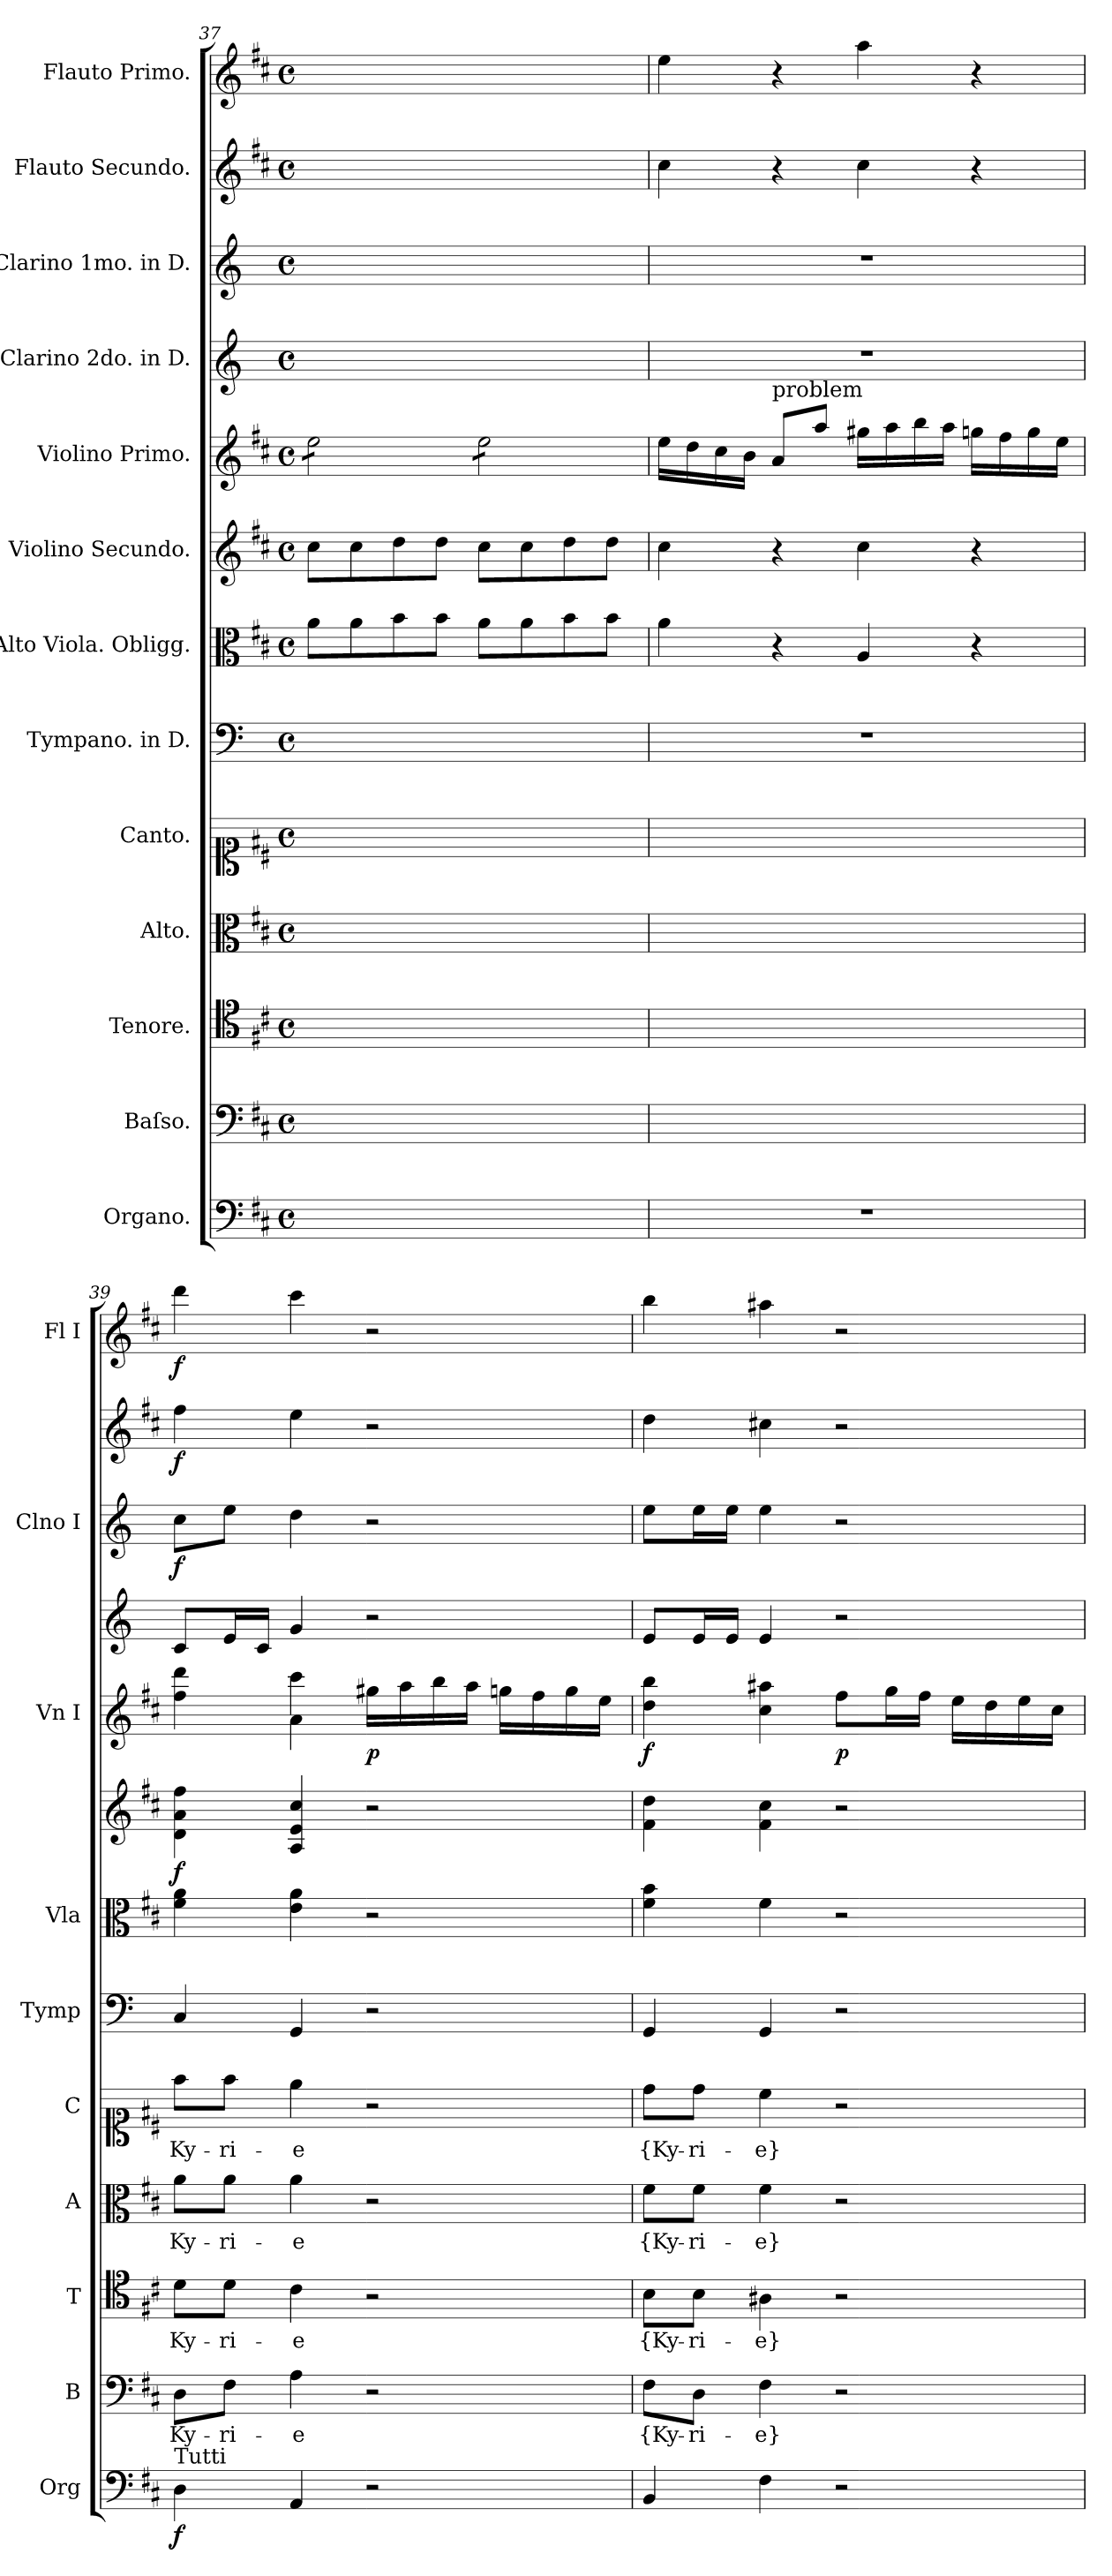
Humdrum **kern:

**kern	**dynam	**kern	**text	**kern	**text	**kern	**text	**kern	**text	**dynam	**kern	**kern	**dynam	**kern	**dynam	**kern	**dynam	**kern	**kern	**dynam	**kern	**dynam	**kern	**dynam
*part13	*part13	*part12	*part12	*part11	*part11	*part10	*part10	*part9	*part9	*part9	*part8	*part7	*part7	*part6	*part6	*part5	*part5	*part4	*part3	*part3	*part2	*part2	*part1	*part1
*staff13	*staff13	*staff12	*staff12	*staff11	*staff11	*staff10	*staff10	*staff9	*staff9	*staff9	*staff8	*staff7	*staff7	*staff6	*staff6	*staff5	*staff5	*staff4	*staff3	*staff3	*staff2	*staff2	*staff1	*staff1
*I"Organo.	*	*I"Baſso.	*	*I"Tenore.	*	*I"Alto.	*	*I"Canto.	*	*	*I"Tympano. in D.	*I"Alto Viola. Obligg.	*	*I"Violino Secundo.	*	*I"Violino Primo.	*	*I"Clarino 2do. in D.	*I"Clarino 1mo. in D.	*	*I"Flauto Secundo.	*	*I"Flauto Primo.	*
*I'Org	*	*I'B	*	*I'T	*	*I'A	*	*I'C	*	*	*I'Tymp	*I'Vla	*	*	*	*I'Vn I	*	*	*I'Clno I	*	*	*	*I'Fl I	*
*clefF4	*	*clefF4	*	*clefC4	*	*clefC3	*	*clefC1	*	*	*clefF4	*clefC3	*	*clefG2	*	*clefG2	*	*clefG2	*clefG2	*	*clefG2	*	*clefG2	*
*	*	*	*	*	*	*	*	*	*	*	*ITrd-1c-2	*	*	*	*	*	*	*ITrd-1c-2	*ITrd-1c-2	*	*	*	*	*
*k[f#c#]	*	*k[f#c#]	*	*k[f#c#]	*	*k[f#c#]	*	*k[f#c#]	*	*	*k[f#c#]	*k[f#c#]	*	*k[f#c#]	*	*k[f#c#]	*	*k[f#c#]	*k[f#c#]	*	*k[f#c#]	*	*k[f#c#]	*
*D:	*	*D:	*	*D:	*	*D:	*	*D:	*	*	*	*D:	*	*D:	*	*D:	*	*	*	*	*D:	*	*D:	*
*M4/4	*	*M4/4	*	*M4/4	*	*M4/4	*	*M4/4	*	*	*M4/4	*M4/4	*	*M4/4	*	*M4/4	*	*M4/4	*M4/4	*	*M4/4	*	*M4/4	*
*met(c)	*	*met(c)	*	*met(c)	*	*met(c)	*	*met(c)	*	*	*met(c)	*met(c)	*	*met(c)	*	*met(c)	*	*met(c)	*met(c)	*	*met(c)	*	*met(c)	*
=37	=37	=37	=37	=37	=37	=37	=37	=37	=37	=37	=37	=37	=37	=37	=37	=37	=37	=37	=37	=37	=37	=37	=37	=37
*	*	*	*	*	*	*	*	*	*	*	*	*	*	*	*	*tremolo	*	*	*	*	*	*	*	*
1ryy	.	1ryy	.	1ryy	.	1ryy	.	1ryy	.	.	1ryy	8a\L	.	8cc#\L	.	8ee\L	.	1ryy	1ryy	.	1ryy	.	1ryy	.
.	.	.	.	.	.	.	.	.	.	.	.	8a\	.	8cc#\	.	8ee\	.	.	.	.	.	.	.	.
.	.	.	.	.	.	.	.	.	.	.	.	8b\	.	8dd\	.	8ee\	.	.	.	.	.	.	.	.
.	.	.	.	.	.	.	.	.	.	.	.	8b\J	.	8dd\J	.	8ee\J	.	.	.	.	.	.	.	.
.	.	.	.	.	.	.	.	.	.	.	.	8a\L	.	8cc#\L	.	8ee\L	.	.	.	.	.	.	.	.
.	.	.	.	.	.	.	.	.	.	.	.	8a\	.	8cc#\	.	8ee\	.	.	.	.	.	.	.	.
.	.	.	.	.	.	.	.	.	.	.	.	8b\	.	8dd\	.	8ee\	.	.	.	.	.	.	.	.
.	.	.	.	.	.	.	.	.	.	.	.	8b\J	.	8dd\J	.	8ee\J	.	.	.	.	.	.	.	.
*	*	*	*	*	*	*	*	*	*	*	*	*	*	*	*	*Xtremolo	*	*	*	*	*	*	*	*
=38	=38	=38	=38	=38	=38	=38	=38	=38	=38	=38	=38	=38	=38	=38	=38	=38	=38	=38	=38	=38	=38	=38	=38	=38
1r	.	1ryy	.	1ryy	.	1ryy	.	1ryy	.	.	1r	4a\	.	4cc#\	.	16ee\LL	.	1r	1r	.	4cc#\	.	4ee\	.
.	.	.	.	.	.	.	.	.	.	.	.	.	.	.	.	16dd\	.	.	.	.	.	.	.	.
.	.	.	.	.	.	.	.	.	.	.	.	.	.	.	.	16cc#\	.	.	.	.	.	.	.	.
.	.	.	.	.	.	.	.	.	.	.	.	.	.	.	.	16b\JJ	.	.	.	.	.	.	.	.
!	!	!	!	!	!	!	!	!	!	!	!	!	!	!	!	!LO:TX:a:t=problem	!	!	!	!	!	!	!	!
.	.	.	.	.	.	.	.	.	.	.	.	4r	.	4r	.	8a/L	.	.	.	.	4r	.	4r	.
.	.	.	.	.	.	.	.	.	.	.	.	.	.	.	.	8aa\J	.	.	.	.	.	.	.	.
.	.	.	.	.	.	.	.	.	.	.	.	4A/	.	4cc#\	.	16gg#X\LL	.	.	.	.	4cc#\	.	4aa\	.
.	.	.	.	.	.	.	.	.	.	.	.	.	.	.	.	16aa\	.	.	.	.	.	.	.	.
.	.	.	.	.	.	.	.	.	.	.	.	.	.	.	.	16bb\	.	.	.	.	.	.	.	.
.	.	.	.	.	.	.	.	.	.	.	.	.	.	.	.	16aa\JJ	.	.	.	.	.	.	.	.
.	.	.	.	.	.	.	.	.	.	.	.	4r	.	4r	.	16ggn\LL	.	.	.	.	4r	.	4r	.
.	.	.	.	.	.	.	.	.	.	.	.	.	.	.	.	16ff#\	.	.	.	.	.	.	.	.
.	.	.	.	.	.	.	.	.	.	.	.	.	.	.	.	16gg\	.	.	.	.	.	.	.	.
.	.	.	.	.	.	.	.	.	.	.	.	.	.	.	.	16ee\JJ	.	.	.	.	.	.	.	.
=39	=39	=39	=39	=39	=39	=39	=39	=39	=39	=39	=39	=39	=39	=39	=39	=39	=39	=39	=39	=39	=39	=39	=39	=39
*	*	*	*	*	*	*	*	*	*	*	*	*	*	*	*	*^	*	*	*	*	*	*	*	*
!LO:TX:a:t=Tutti	!	!	!	!	!	!	!	!	!	!	!	!	!	!	!	!	!	!	!	!	!	!	!	!	!
!	!	!	!	!	!	!	!	!	!	!LO:DY:b	!	!	!	!	!	!	!	!	!	!	!	!	!	!	!LO:DY:b
4D\	f	8D\L	Ky-	8d\L	Ky-	8a\L	Ky-	8ff#\L	Ky-	fo	4D/	4f#\ 4a\	fo	4d\ 4a\ 4ff#\	f	4ff#\ 4ddd\	4ryy	fo	8d/L	8dd\L	f	4ff#\	f	4ddd\	f
.	.	8F#\J	-ri-	8d\J	-ri-	8a\J	-ri-	8ff#\J	-ri-	.	.	.	.	.	.	.	.	.	16f#/L	8ff#\J	.	.	.	.	.
.	.	.	.	.	.	.	.	.	.	.	.	.	.	.	.	.	.	.	16d/JJ	.	.	.	.	.	.
4AA/	.	4A\	-e	4c#\	-e	4a\	-e	4ee\	-e	.	4AA/	4e\ 4a\	.	4A/ 4e/ 4cc#/	.	4a\	4ccc#\	.	4a/	4ee\	.	4ee\	.	4ccc#\	.
2r	.	2r	.	2r	.	2r	.	2r	.	.	2r	2r	.	2r	.	16gg#X\LL	2ryy	p	2r	2r	.	2r	.	2r	.
.	.	.	.	.	.	.	.	.	.	.	.	.	.	.	.	16aa\	.	.	.	.	.	.	.	.	.
.	.	.	.	.	.	.	.	.	.	.	.	.	.	.	.	16bb\	.	.	.	.	.	.	.	.	.
.	.	.	.	.	.	.	.	.	.	.	.	.	.	.	.	16aa\JJ	.	.	.	.	.	.	.	.	.
.	.	.	.	.	.	.	.	.	.	.	.	.	.	.	.	16ggn\LL	.	.	.	.	.	.	.	.	.
.	.	.	.	.	.	.	.	.	.	.	.	.	.	.	.	16ff#\	.	.	.	.	.	.	.	.	.
.	.	.	.	.	.	.	.	.	.	.	.	.	.	.	.	16gg\	.	.	.	.	.	.	.	.	.
.	.	.	.	.	.	.	.	.	.	.	.	.	.	.	.	16ee\JJ	.	.	.	.	.	.	.	.	.
*	*	*	*	*	*	*	*	*	*	*	*	*	*	*	*	*v	*v	*	*	*	*	*	*	*	*
=40	=40	=40	=40	=40	=40	=40	=40	=40	=40	=40	=40	=40	=40	=40	=40	=40	=40	=40	=40	=40	=40	=40	=40	=40
4BB/	.	8F#\L	{Ky-	8B\L	{Ky-	8f#\L	{Ky-	8dd\L	{Ky-	.	4AA/	4f#\ 4b\	.	4f#\ 4dd\	.	4dd\ 4bb\	f	8f#/L	8ff#\L	.	4dd\	.	4bb\	.
.	.	8D\J	-ri-	8B\J	-ri-	8f#\J	-ri-	8dd\J	-ri-	.	.	.	.	.	.	.	.	16f#/L	16ff#\L	.	.	.	.	.
.	.	.	.	.	.	.	.	.	.	.	.	.	.	.	.	.	.	16f#/JJ	16ff#\JJ	.	.	.	.	.
4F#\	.	4F#\	-e}	4A#X\	-e}	4f#\	-e}	4cc#\	-e}	.	4AA/	4f#\	.	4f#\ 4cc#\	.	4cc#\ 4aa#X\	.	4f#/	4ff#\	.	4cc#X\	.	4aa#X\	.
2r	.	2r	.	2r	.	2r	.	2r	.	.	2r	2r	.	2r	.	8ff#\L	p	2r	2r	.	2r	.	2r	.
.	.	.	.	.	.	.	.	.	.	.	.	.	.	.	.	16gg\L	.	.	.	.	.	.	.	.
.	.	.	.	.	.	.	.	.	.	.	.	.	.	.	.	16ff#\JJ	.	.	.	.	.	.	.	.
.	.	.	.	.	.	.	.	.	.	.	.	.	.	.	.	16ee\LL	.	.	.	.	.	.	.	.
.	.	.	.	.	.	.	.	.	.	.	.	.	.	.	.	16dd\	.	.	.	.	.	.	.	.
.	.	.	.	.	.	.	.	.	.	.	.	.	.	.	.	16ee\	.	.	.	.	.	.	.	.
.	.	.	.	.	.	.	.	.	.	.	.	.	.	.	.	16cc#\JJ	.	.	.	.	.	.	.	.
=	=	=	=	=	=	=	=	=	=	=	=	=	=	=	=	=	=	=	=	=	=	=	=	=
*-	*-	*-	*-	*-	*-	*-	*-	*-	*-	*-	*-	*-	*-	*-	*-	*-	*-	*-	*-	*-	*-	*-	*-	*-
